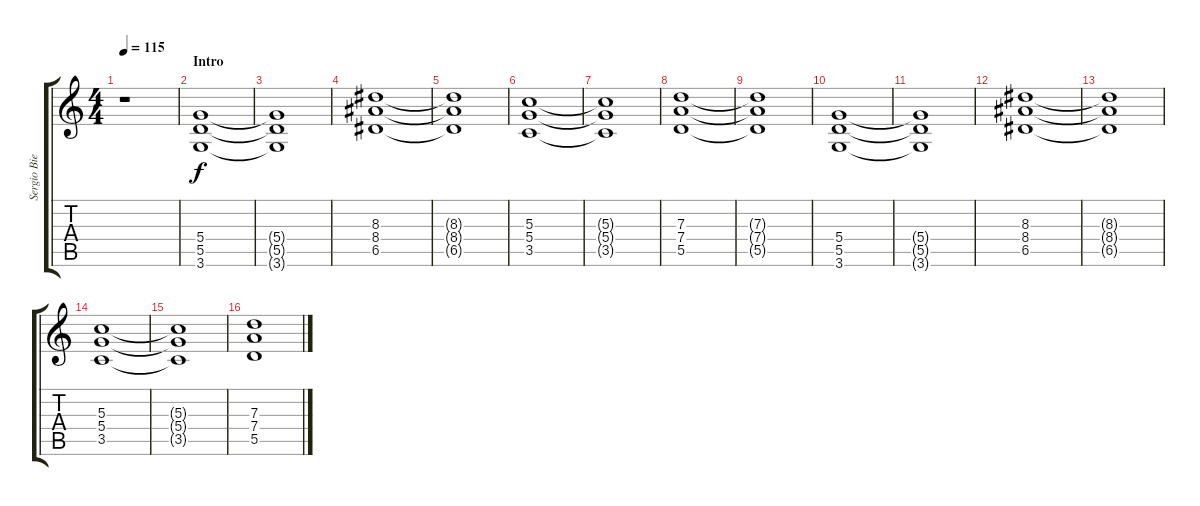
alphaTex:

\track ("Sergio Bierdichevsky" "Sergio Bie") {instrument distortionguitar}
\staff {score tabs}
\tuning (E4 B3 G3 D3 A2 E2) {hide}
\ts (4 4)
\tempo 115
\clef g2
\ks c
r.1{dy f instrument distortionguitar} |
\section ("" "Intro")
(5.4 5.5 3.6).1 |
(5.4{t} 5.5{t} 3.6{t}).1 |
(8.3 8.4 6.5).1 |
(8.3{t} 8.4{t} 6.5{t}).1 |
(5.3 5.4 3.5).1 |
(5.3{t} 5.4{t} 3.5{t}).1 |
(7.3 7.4 5.5).1 |
(7.3{t} 7.4{t} 5.5{t}).1 |
(5.4 5.5 3.6).1 |
(5.4{t} 5.5{t} 3.6{t}).1 |
(8.3 8.4 6.5).1 |
(8.3{t} 8.4{t} 6.5{t}).1 |
(5.3 5.4 3.5).1 |
(5.3{t} 5.4{t} 3.5{t}).1 |
(7.3 7.4 5.5).1
